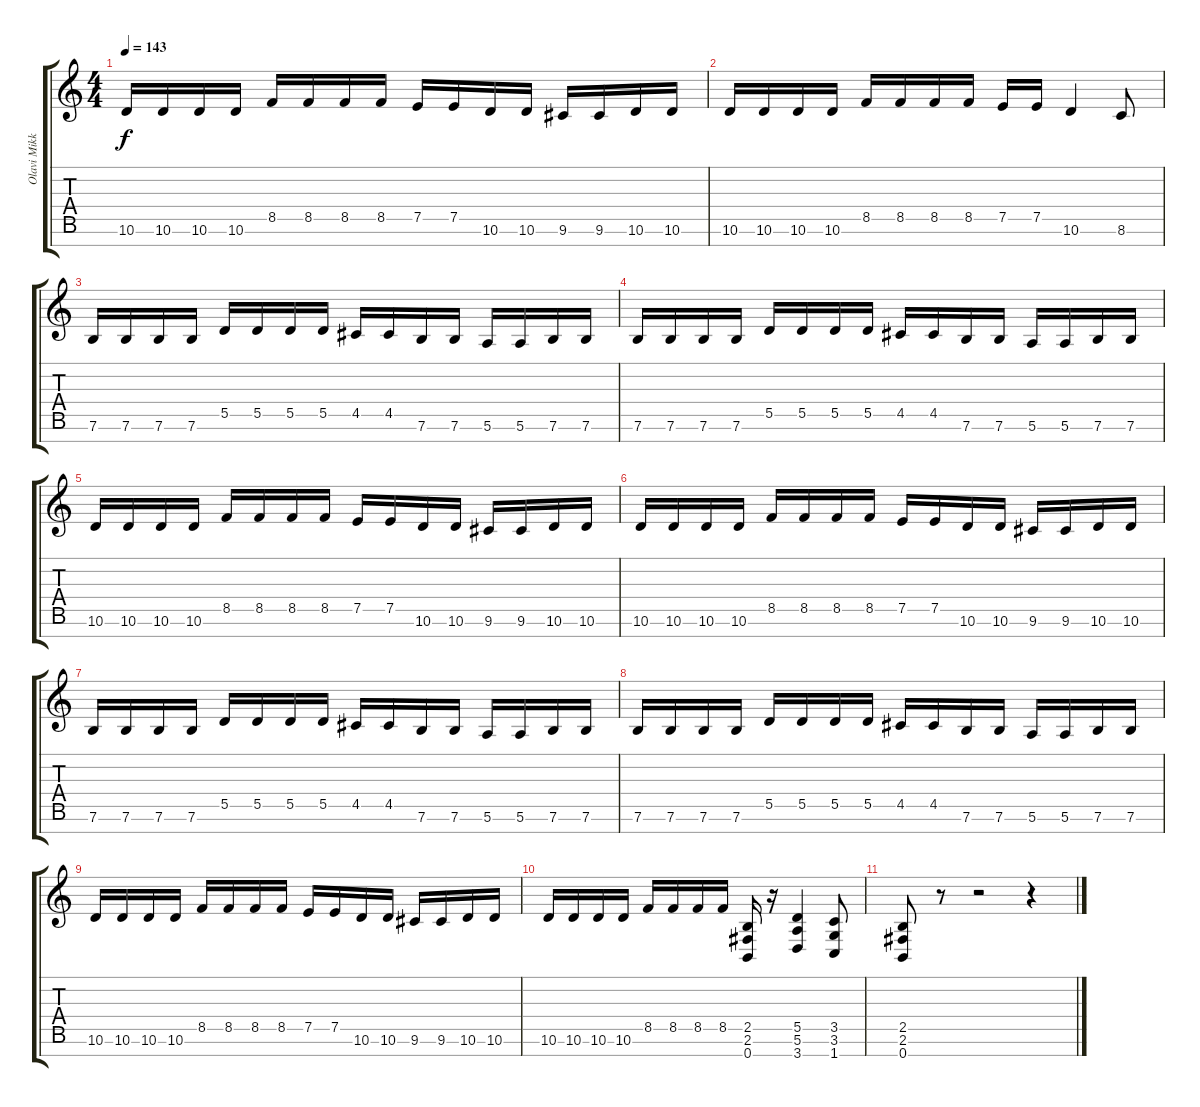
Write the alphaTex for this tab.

\track ("Olavi Mikkonen" "Olavi Mikk") {instrument distortionguitar}
\staff {score tabs}
\tuning (E4 B3 Gb3 D3 A2 E2 B1) {hide}
\ts (4 4)
\tempo 143
\clef g2
\ks c
10.6.16{dy f} 10.6.16 10.6.16 10.6.16 8.5.16 8.5.16 8.5.16 8.5.16 7.5.16 7.5.16 10.6.16 10.6.16 9.6.16 9.6.16 10.6.16 10.6.16 |
10.6.16 10.6.16 10.6.16 10.6.16 8.5.16 8.5.16 8.5.16 8.5.16 7.5.16 7.5.16 10.6.4 8.6.8 |
7.6.16 7.6.16 7.6.16 7.6.16 5.5.16 5.5.16 5.5.16 5.5.16 4.5.16 4.5.16 7.6.16 7.6.16 5.6.16 5.6.16 7.6.16 7.6.16 |
7.6.16 7.6.16 7.6.16 7.6.16 5.5.16 5.5.16 5.5.16 5.5.16 4.5.16 4.5.16 7.6.16 7.6.16 5.6.16 5.6.16 7.6.16 7.6.16 |
10.6.16 10.6.16 10.6.16 10.6.16 8.5.16 8.5.16 8.5.16 8.5.16 7.5.16 7.5.16 10.6.16 10.6.16 9.6.16 9.6.16 10.6.16 10.6.16 |
10.6.16 10.6.16 10.6.16 10.6.16 8.5.16 8.5.16 8.5.16 8.5.16 7.5.16 7.5.16 10.6.16 10.6.16 9.6.16 9.6.16 10.6.16 10.6.16 |
7.6.16 7.6.16 7.6.16 7.6.16 5.5.16 5.5.16 5.5.16 5.5.16 4.5.16 4.5.16 7.6.16 7.6.16 5.6.16 5.6.16 7.6.16 7.6.16 |
7.6.16 7.6.16 7.6.16 7.6.16 5.5.16 5.5.16 5.5.16 5.5.16 4.5.16 4.5.16 7.6.16 7.6.16 5.6.16 5.6.16 7.6.16 7.6.16 |
10.6.16 10.6.16 10.6.16 10.6.16 8.5.16 8.5.16 8.5.16 8.5.16 7.5.16 7.5.16 10.6.16 10.6.16 9.6.16 9.6.16 10.6.16 10.6.16 |
10.6.16 10.6.16 10.6.16 10.6.16 8.5.16 8.5.16 8.5.16 8.5.16 (2.5 2.6 0.7).16 r.16 (5.5 5.6 3.7).4 (3.5 3.6 1.7).8 |
(2.5 2.6 0.7).8 r.8 r.2 r.4
